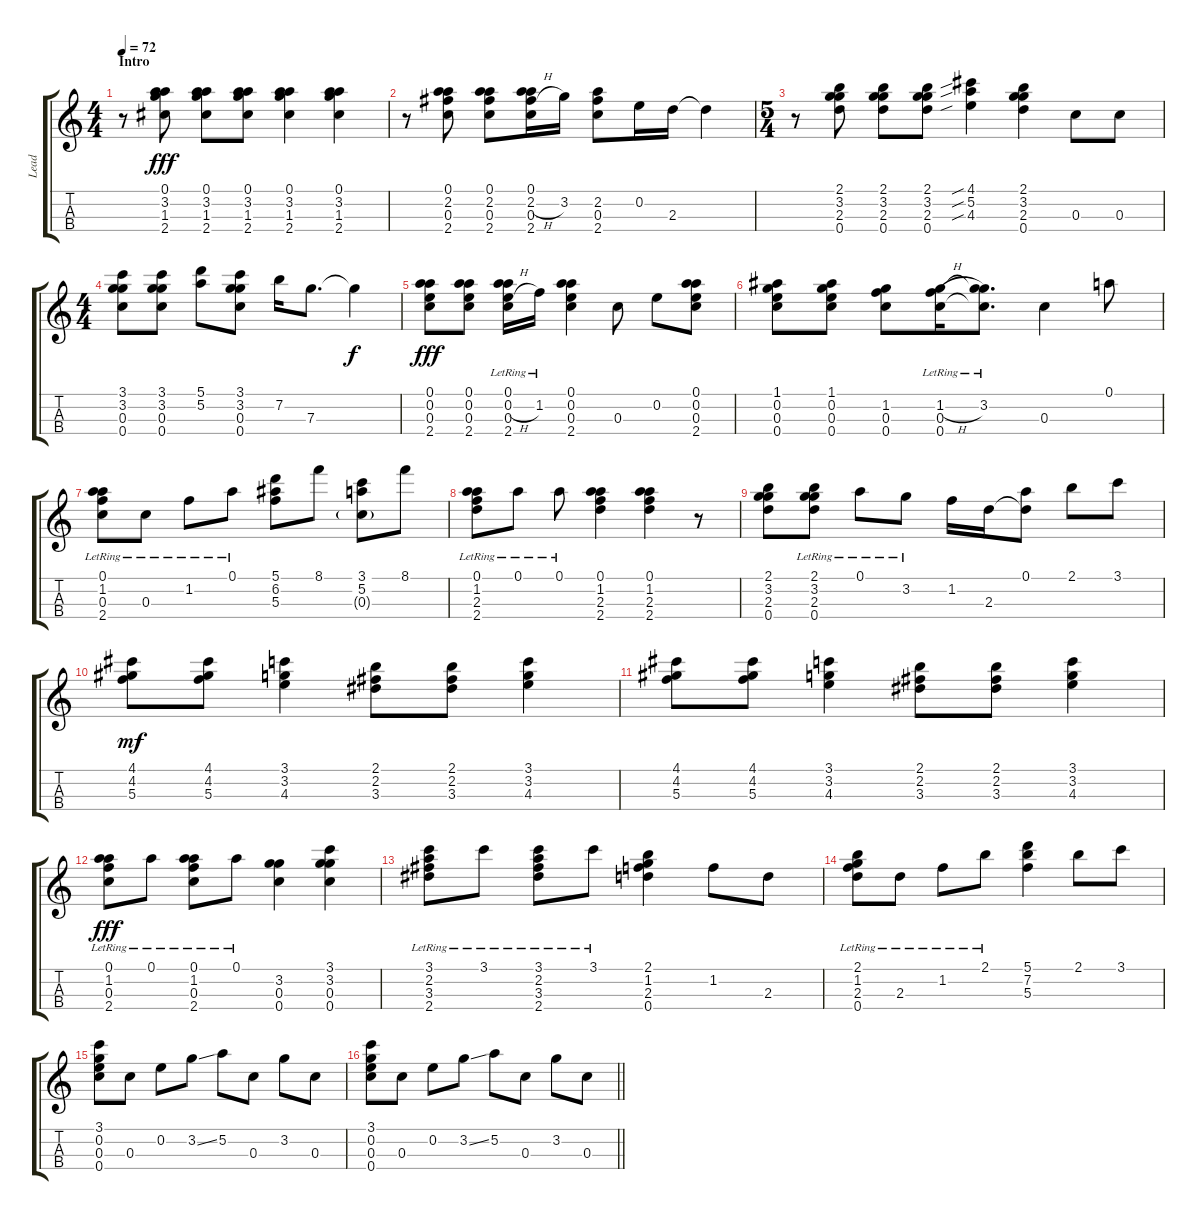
\track ("Lead" "Lead") {instrument acousticguitarnylon}
\staff {score tabs}
\tuning (A4 E4 C4 G4) {hide}
\ts (4 4)
\section ("" "Intro")
\tempo 72
\clef g2
\ks c
r.8{dy fff instrument acousticguitarnylon} (0.1 3.2 1.3 2.4).8 (0.1 3.2 1.3 2.4).8 (0.1 3.2 1.3 2.4).8 (0.1 3.2 1.3 2.4).4 (0.1 3.2 1.3 2.4).4 |
r.8 (0.1 2.2 0.3 2.4).8 (0.1 2.2 0.3 2.4).8 (0.1 2.2{h} 0.3 2.4).16 3.2.16 (2.2 0.3 2.4).8 0.2.16 2.3.16 2.3{t}.4 |
\ts (5 4)
r.8 (2.1 3.2 2.3 0.4).8 (2.1 3.2 2.3 0.4).8 (2.1 3.2 2.3 0.4).8 (4.1{sib} 5.2{sib} 4.3{sib}).4 (2.1 3.2 2.3 0.4).4 0.3.8 0.3.8 |
\ts (4 4)
(3.1 3.2 0.3 0.4).8 (3.1 3.2 0.3 0.4).8 (5.1 5.2).8 (3.1 3.2 0.3 0.4).8 7.2.16 7.3.8{d} 7.3{t}.4{dy f} |
(0.1 0.2 0.3 2.4).8{dy fff} (0.1 0.2 0.3 2.4).8 (0.1{lr} 0.2{h lr} 0.3{lr} 2.4{lr}).16 1.2{lr}.16 (0.1 0.2 0.3 2.4).4 0.3.8 0.2.8 (0.1 0.2 0.3 2.4).8 |
(1.1 0.2 0.3 0.4).8 (1.1 0.2 0.3 0.4).8 (1.2 0.3 0.4).8 (1.2{h lr} 0.3{lr} 0.4{lr}).16 (3.2{lr} 0.3{t} 0.4{t}).8{d} 0.3.4 0.1.8 |
(0.1{lr} 1.2{lr} 0.3{lr} 2.4{lr}).8 0.3{lr}.8 1.2{lr}.8 0.1{lr}.8 (5.1 6.2 5.3).8 8.1.8 (3.1 5.2 0.3{g}).8 8.1.8 |
(0.1{lr} 1.2{lr} 2.3{lr} 2.4{lr}).8 0.1{lr}.8 0.1{lr}.8 (0.1 1.2 2.3 2.4).4 (0.1 1.2 2.3 2.4).4 r.8 |
(2.1 3.2 2.3 0.4).8 (2.1 3.2{lr} 2.3{lr} 0.4{lr}).8 0.1{lr}.8 3.2{lr}.8 1.2.16 2.3.16 (0.1 2.3{t}).8 2.1.8 3.1.8 |
(4.1 4.2 5.3).8{dy mf} (4.1 4.2 5.3).8 (3.1 3.2 4.3).4 (2.1 2.2 3.3).8 (2.1 2.2 3.3).8 (3.1 3.2 4.3).4 |
(4.1 4.2 5.3).8 (4.1 4.2 5.3).8 (3.1 3.2 4.3).4 (2.1 2.2 3.3).8 (2.1 2.2 3.3).8 (3.1 3.2 4.3).4 |
(0.1{lr} 1.2{lr} 0.3{lr} 2.4{lr}).8{dy fff} 0.1{lr}.8 (0.1{lr} 1.2{lr} 0.3{lr} 2.4{lr}).8 0.1{lr}.8 (3.2 0.3 0.4).4 (3.1 3.2 0.3 0.4).4 |
(3.1{lr} 2.2{lr} 3.3{lr} 2.4{lr}).8 3.1{lr}.8 (3.1{lr} 2.2{lr} 3.3{lr} 2.4{lr}).8 3.1{lr}.8 (2.1 1.2 2.3 0.4).4 1.2.8 2.3.8 |
(2.1{lr} 1.2{lr} 2.3{lr} 0.4{lr}).8 2.3{lr}.8 1.2{lr}.8 2.1{lr}.8 (5.1 7.2 5.3).4 2.1.8 3.1.8 |
(3.1 0.2 0.3 0.4).8 0.3.8 0.2.8 3.2{ss}.8 5.2.8 0.3.8 3.2.8 0.3.8 |
\barLineRight lightlight
(3.1 0.2 0.3 0.4).8 0.3.8 0.2.8 3.2{ss}.8 5.2.8 0.3.8 3.2.8 0.3.8
